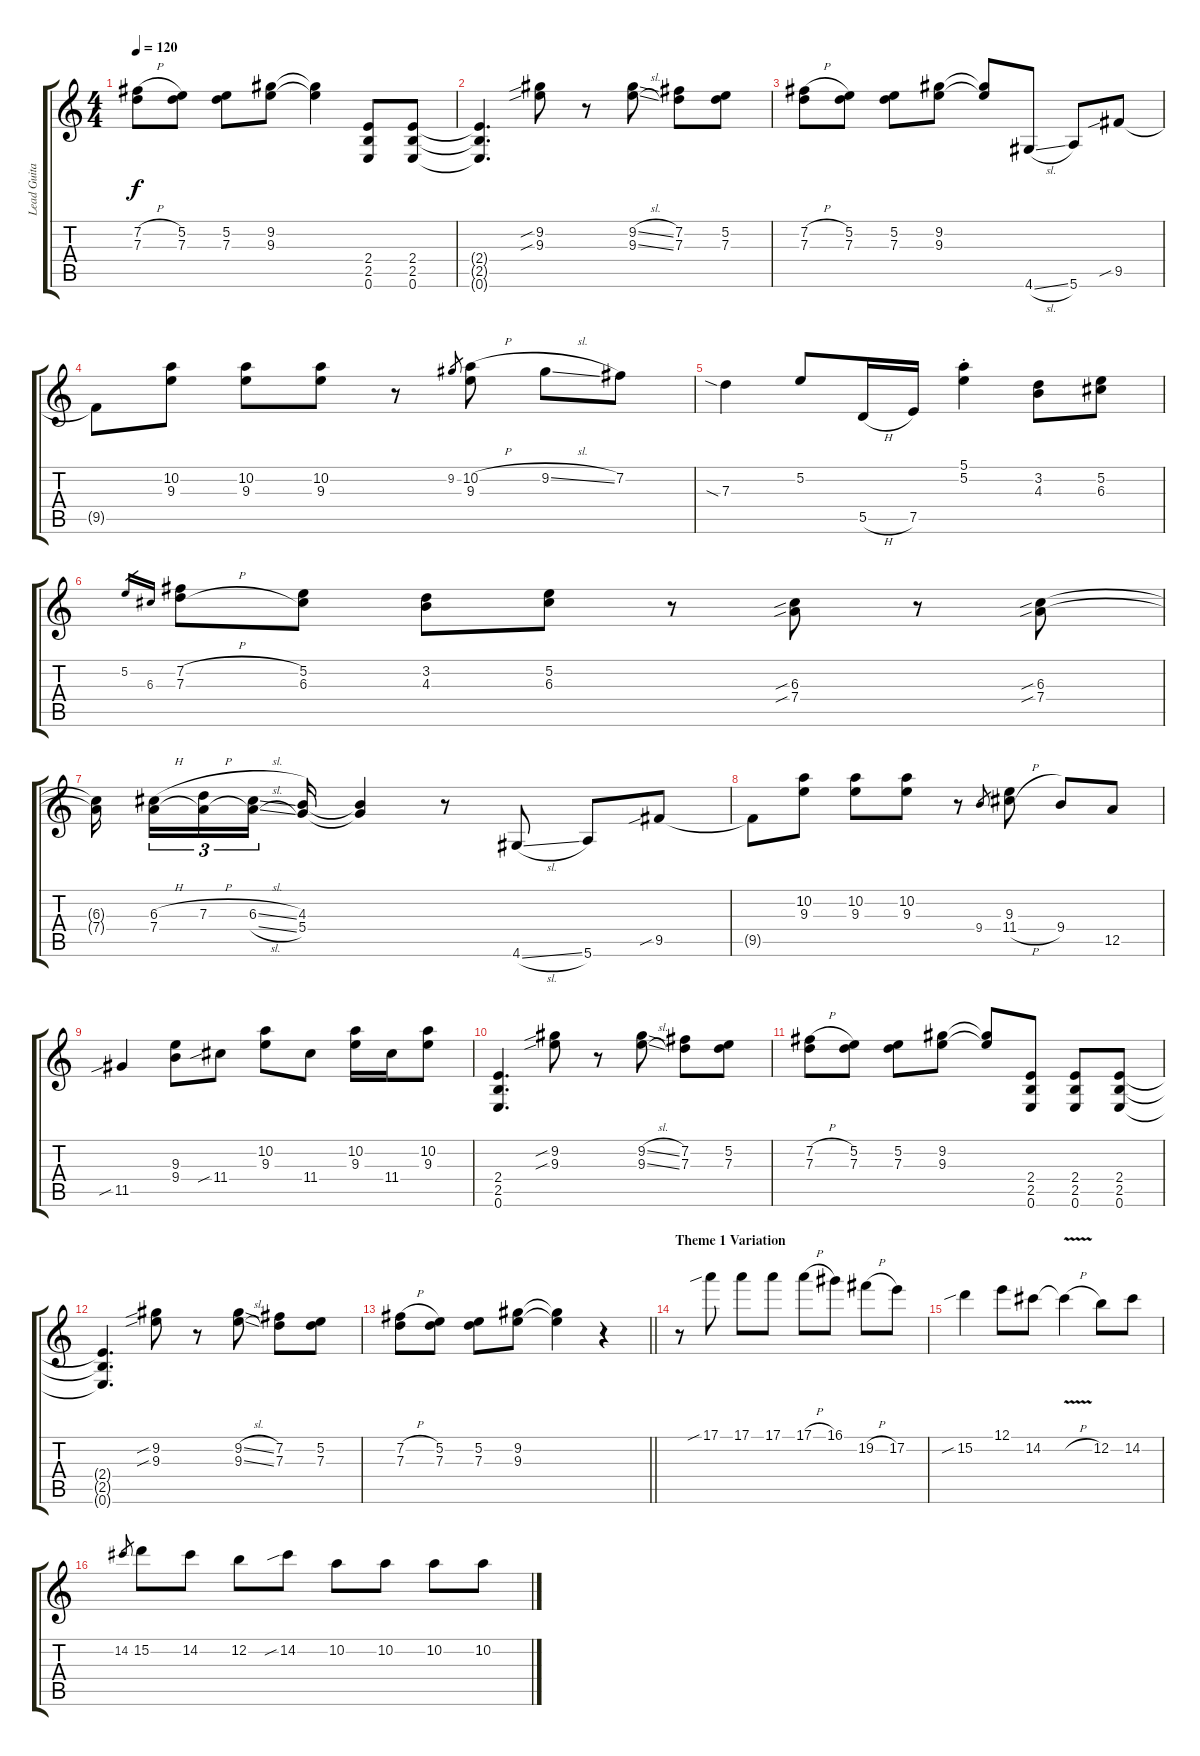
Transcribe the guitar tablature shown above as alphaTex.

\track ("Lead Guitar" "Lead Guita") {instrument distortionguitar}
\staff {score tabs}
\tuning (E4 B3 G3 D3 A2 E2) {hide}
\ts (4 4)
\tempo 120
\clef g2
\ks c
(7.2{h} 7.3).8{dy f} (5.2 7.3).8 (5.2 7.3).8 (9.2 9.3).8 (9.2{t} 9.3{t}).4 (2.4 2.5 0.6).8 (2.4 2.5 0.6).8 |
(2.4{t} 2.5{t} 0.6{t}).4{d} (9.2{sib} 9.3{sib}).8 r.8 (9.2{sl} 9.3{sl}).8 (7.2 7.3).8 (5.2 7.3).8 |
(7.2{h} 7.3).8 (5.2 7.3).8 (5.2 7.3).8 (9.2 9.3).8 (9.2{t} 9.3{t}).8 4.6{sl}.8 5.6.8 9.5{sib}.8 |
9.5{t}.8 (10.2 9.3).8 (10.2 9.3).8 (10.2 9.3).8 r.8 9.2.8{gr} (10.2{h} 9.3).8 9.2{sl}.8 7.2.8 |
7.3{sia}.4 5.2.8 5.5{h}.16 7.5.16 (5.1 5.2{st}).4 (3.2 4.3).8 (5.2 6.3).8 |
5.2.16{gr} 6.3.16{gr} (7.2{h} 7.3{h}).8 (5.2 6.3).8 (3.2 4.3).8 (5.2 6.3).8 r.8 (6.3{sib} 7.4{sib}).8 r.8 (6.3{sib} 7.4{sib}).8 |
(6.3{t} 7.4{t}).16{beam splitsecondary} (6.3{h} 7.4).16{tu (3 2)} (7.3{h} 7.4{t}).16{tu (3 2)} (6.3{sl} 7.4{sl t}).16{tu (3 2) beam splitsecondary} (4.3 5.4).16 (4.3{t} 5.4{t}).4 r.8 4.6{sl}.8 5.6.8 9.5{sib}.8 |
9.5{t}.8 (10.2 9.3).8 (10.2 9.3).8 (10.2 9.3).8 r.8 9.4.8{gr} (9.3 11.4{h}).8 9.4.8 12.5.8 |
11.5{sib}.4 (9.3 9.4).8 11.4{sib}.8 (10.2 9.3).8 11.4.8 (10.2 9.3).16 11.4.16 (10.2 9.3).8 |
(2.4 2.5 0.6).4{d} (9.2{sib} 9.3{sib}).8 r.8 (9.2{sl} 9.3{sl}).8 (7.2 7.3).8 (5.2 7.3).8 |
(7.2{h} 7.3).8 (5.2 7.3).8 (5.2 7.3).8 (9.2 9.3).8 (9.2{t} 9.3{t}).8 (2.4 2.5 0.6).8 (2.4 2.5 0.6).8 (2.4 2.5 0.6).8 |
(2.4{t} 2.5{t} 0.6{t}).4{d} (9.2{sib} 9.3{sib}).8 r.8 (9.2{sl} 9.3{sl}).8 (7.2 7.3).8 (5.2 7.3).8 |
\barLineRight lightlight
(7.2{h} 7.3).8 (5.2 7.3).8 (5.2 7.3).8 (9.2 9.3).8 (9.2{t} 9.3{t}).4 r.4 |
\section ("" "Theme 1 Variation")
r.8 17.1{sib}.8 17.1.8 17.1.8 17.1{h}.8 16.1.8 19.2{h}.8 17.2.8 |
15.2{sib}.4 12.1.8 14.2.8 14.2{v h t}.4 12.2.8 14.2.8 |
14.2.8{gr} 15.2.8 14.2.8 12.2.8 14.2{sib}.8 10.2.8 10.2.8 10.2.8 10.2.8
